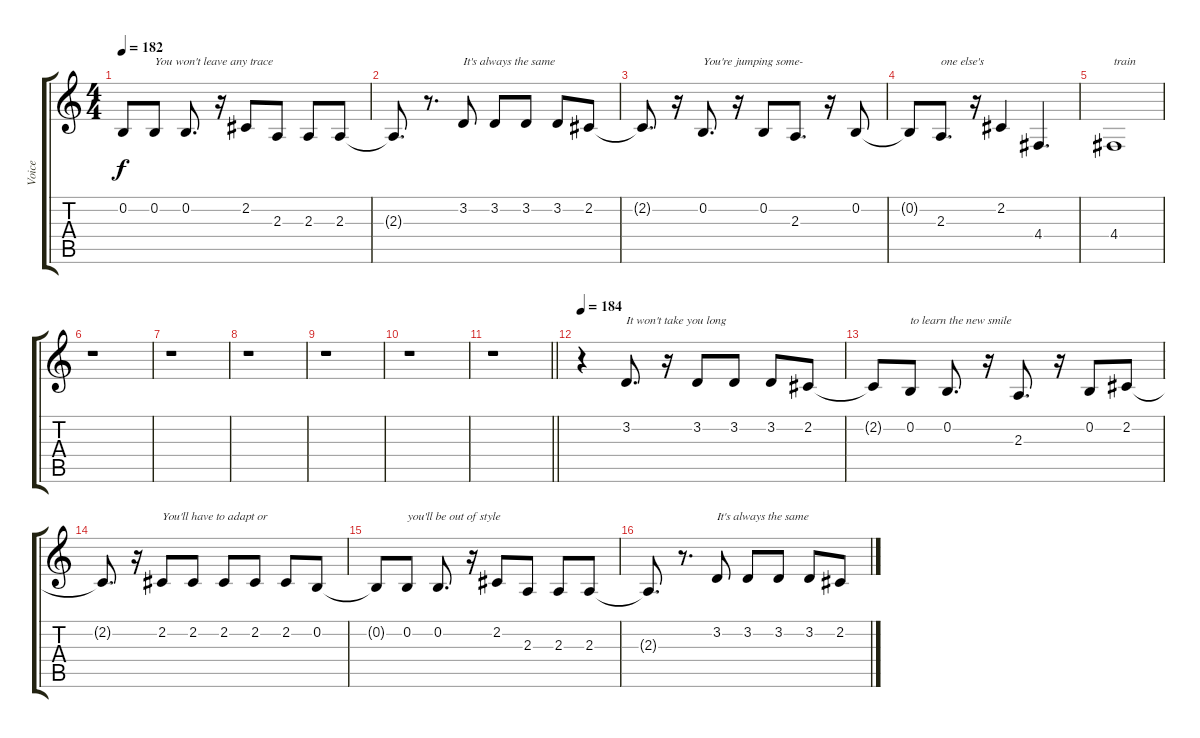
\track ("Voice" "Voice") {instrument viola}
\staff {score tabs}
\tuning (E4 B3 G3 D3 A2 E2) {hide}
\ts (4 4)
\tempo 182
\clef g2
\ks c
0.2{t}.8{dy f} 0.2.8{txt "You won't leave any trace"} 0.2.8{d} r.16 2.2.8 2.3.8 2.3.8 2.3.8 |
2.3{t}.8{d} r.8{d} 3.2.8{txt "It's always the same"} 3.2.8 3.2.8 3.2.8 2.2.8 |
2.2{t}.8{d} r.16 0.2.8{d txt "You're jumping some-"} r.16 0.2.8 2.3.8{d} r.16 0.2.8 |
0.2{t}.8 2.3.8{d txt "one else's "} r.16 2.2.4 4.4.4{d} |
4.4.1{txt "train"} |
r.1 |
r.1 |
r.1 |
r.1 |
r.1 |
\barLineRight lightlight
r.1 |
\tempo 184
r.4 3.2.8{d txt "It won't take you long"} r.16 3.2.8 3.2.8 3.2.8 2.2.8 |
2.2{t}.8 0.2.8{txt "to learn the new smile"} 0.2.8{d} r.16 2.3.8{d} r.16 0.2.8 2.2.8 |
2.2{t}.8{d} r.16 2.2.8{txt "You'll have to adapt or"} 2.2.8 2.2.8 2.2.8 2.2.8 0.2.8 |
0.2{t}.8 0.2.8{txt "you'll be out of style"} 0.2.8{d} r.16 2.2.8 2.3.8 2.3.8 2.3.8 |
2.3{t}.8{d} r.8{d} 3.2.8{txt "It's always the same"} 3.2.8 3.2.8 3.2.8 2.2.8
